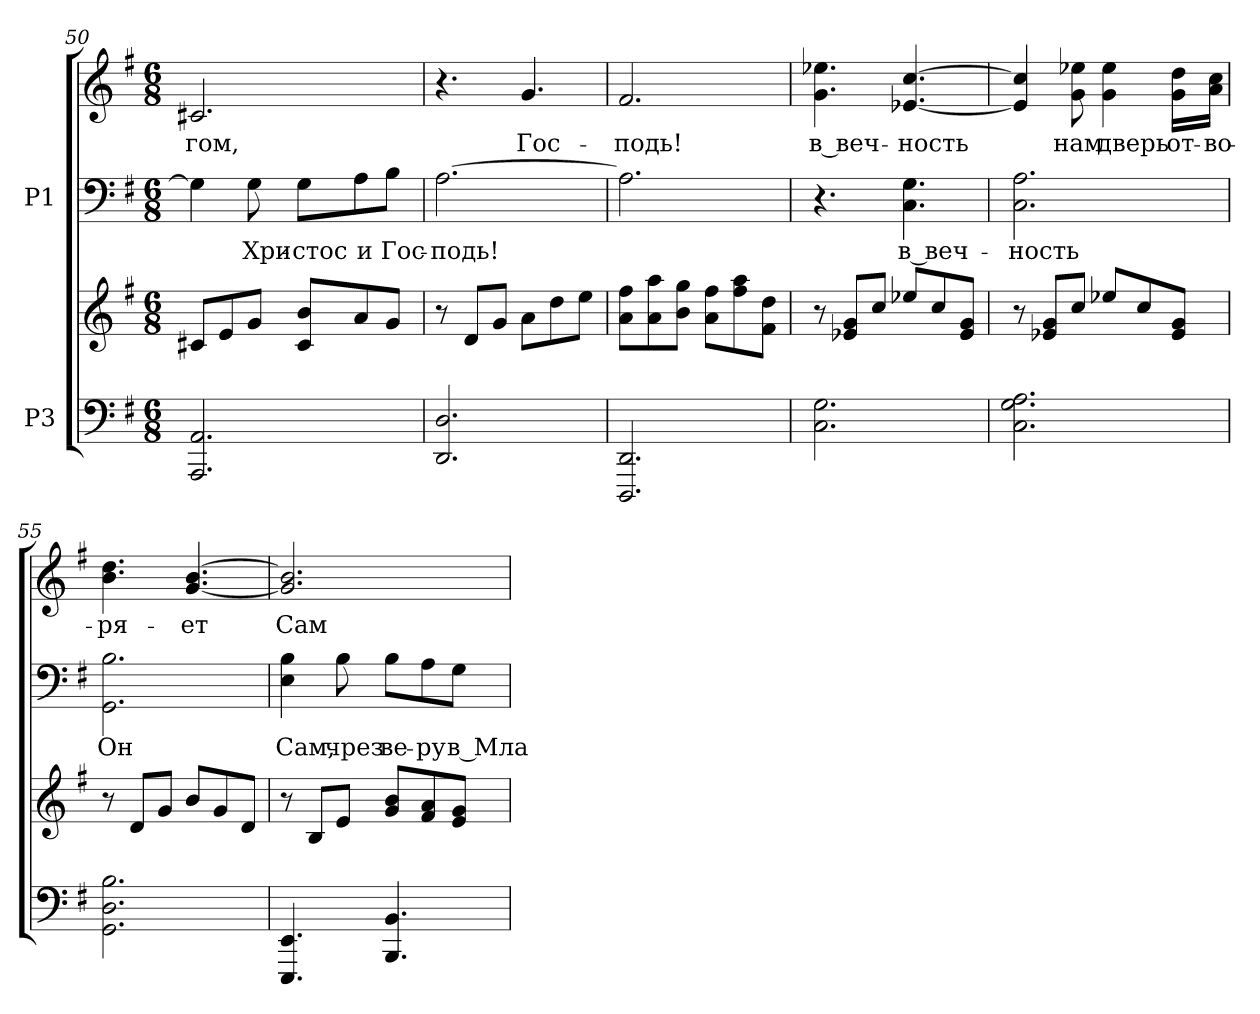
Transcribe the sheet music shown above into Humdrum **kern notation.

**kern	**kern	**kern	**text	**kern	**text
*part2	*part2	*part1	*part1	*part1	*part1
*staff4	*staff3	*staff2	*staff2	*staff1	*staff1
*I"P3	*	*I"P1	*	*	*
*clefF4	*clefG2	*clefF4	*	*clefG2	*
*k[f#]	*k[f#]	*k[f#]	*	*k[f#]	*
*G:	*G:	*G:	*	*G:	*
*M6/8	*M6/8	*M6/8	*	*M6/8	*
=50	=50	=50	=50	=50	=50
!	!	!	!	!	!LO:LY:b:color=#000000
2.AAAi/ 2.AAi	8c#Xi/L	4Gi\]	.	2.c#Xi/	-гом,
.	8ei/	.	.	.	.
!	!	!	!LO:LY:a:color=#000000	!	!
.	8gi/J	8Gi\	-Хри-	.	.
!	!	!	!LO:LY:a:color=#000000	!	!
.	8c#i/ 8biL	8Gi\L	-стос	.	.
!	!	!	!LO:LY:a:color=#000000	!	!
.	8ai/	8Ai\	и	.	.
!	!	!	!LO:LY:a:color=#000000	!	!
.	8gi/J	8Bi\J	Гос-	.	.
=51	=51	=51	=51	=51	=51
!	!	!	!LO:LY:a:color=#000000	!	!
2.DDi/ 2.Di	8r	[>2.Ai\	-подь!	4.r	.
.	8di/L	.	.	.	.
.	8gi/J	.	.	.	.
!	!	!	!	!	!LO:LY:b:color=#000000
.	8ai\L	.	.	4.gi/	Гос-
.	8ddi\	.	.	.	.
.	8eei\J	.	.	.	.
=52	=52	=52	=52	=52	=52
!	!	!	!	!	!LO:LY:b:color=#000000
2.DDDi/ 2.DDi	8ai\ 8ff#iL	2.Ai\]	.	2.f#i/	-подь!
.	8ai\ 8aai	.	.	.	.
.	8bi\ 8ggiJ	.	.	.	.
.	8ai\ 8ff#iL	.	.	.	.
.	8ff#i\ 8aai	.	.	.	.
.	8f#i\ 8ddiJ	.	.	.	.
=53	=53	=53	=53	=53	=53
!	!	!	!	!	!LO:LY:b:color=#000000
2.Ci\ 2.Gi	8r	4.r	.	4.gi\ 4.ee-Xi	в веч-
.	8e-Xi/ 8giL	.	.	.	.
.	8cci/J	.	.	.	.
!	!	!	!LO:LY:a:color=#000000	!	!
!	!	!	!	!	!LO:LY:b:color=#000000
.	8ee-Xi/L	4.Ci\ 4.Gi	в веч-	[<4.e-Xi/ [>4.cci	-ность
.	8cci/	.	.	.	.
.	8e-i/ 8giJ	.	.	.	.
!!LO:LB:g=z
=54	=54	=54	=54	=54	=54
!	!	!	!LO:LY:a:color=#000000	!	!
2.Ci\ 2.Gi 2.Ai	8r	2.Ci\ 2.Ai	-ность	4e-i/] 4cci]	.
.	8e-Xi/ 8giL	.	.	.	.
!	!	!	!	!	!LO:LY:b:color=#000000
.	8cci/J	.	.	8gi\ 8ee-Xi	нам
!	!	!	!	!	!LO:LY:b:color=#000000
.	8ee-Xi/L	.	.	4gi\ 4ee-i	дверь
.	8cci/	.	.	.	.
!	!	!	!	!	!LO:LY:b:color=#000000
.	8e-i/ 8giJ	.	.	16gi\ 16ddiLL	от-
!	!	!	!	!	!LO:LY:b:color=#000000
.	.	.	.	16ai\ 16cciJJ	-во-
=55	=55	=55	=55	=55	=55
!	!	!	!LO:LY:a:color=#000000	!	!
!	!	!	!	!	!LO:LY:b:color=#000000
2.GGi\ 2.Di 2.Bi	8r	2.GGi\ 2.Bi	Он	4.bi\ 4.ddi	-ря-
.	8di/L	.	.	.	.
.	8gi/J	.	.	.	.
!	!	!	!	!	!LO:LY:b:color=#000000
.	8bi/L	.	.	[<4.gi/ [>4.bi	-ет
.	8gi/	.	.	.	.
.	8di/J	.	.	.	.
=56	=56	=56	=56	=56	=56
!	!	!	!LO:LY:a:color=#000000	!	!
!	!	!	!	!	!LO:LY:b:color=#000000
4.EEEi/ 4.EEi	8r	4Ei\ 4Bi	Сам,	2.gi/] 2.bi]	Сам
.	8Bi/L	.	.	.	.
!	!	!	!LO:LY:a:color=#000000	!	!
.	8ei/J	8Bi\	чрез	.	.
!	!	!	!LO:LY:a:color=#000000	!	!
4.BBBi/ 4.BBi	8gi/ 8biL	8Bi\L	ве-	.	.
!	!	!	!LO:LY:a:color=#000000	!	!
.	8f#i/ 8ai	8Ai\	-ру	.	.
!	!	!	!LO:LY:a:color=#000000	!	!
.	8ei/ 8giJ	8Gi\J	в Мла-	.	.
=	=	=	=	=	=
*-	*-	*-	*-	*-	*-
